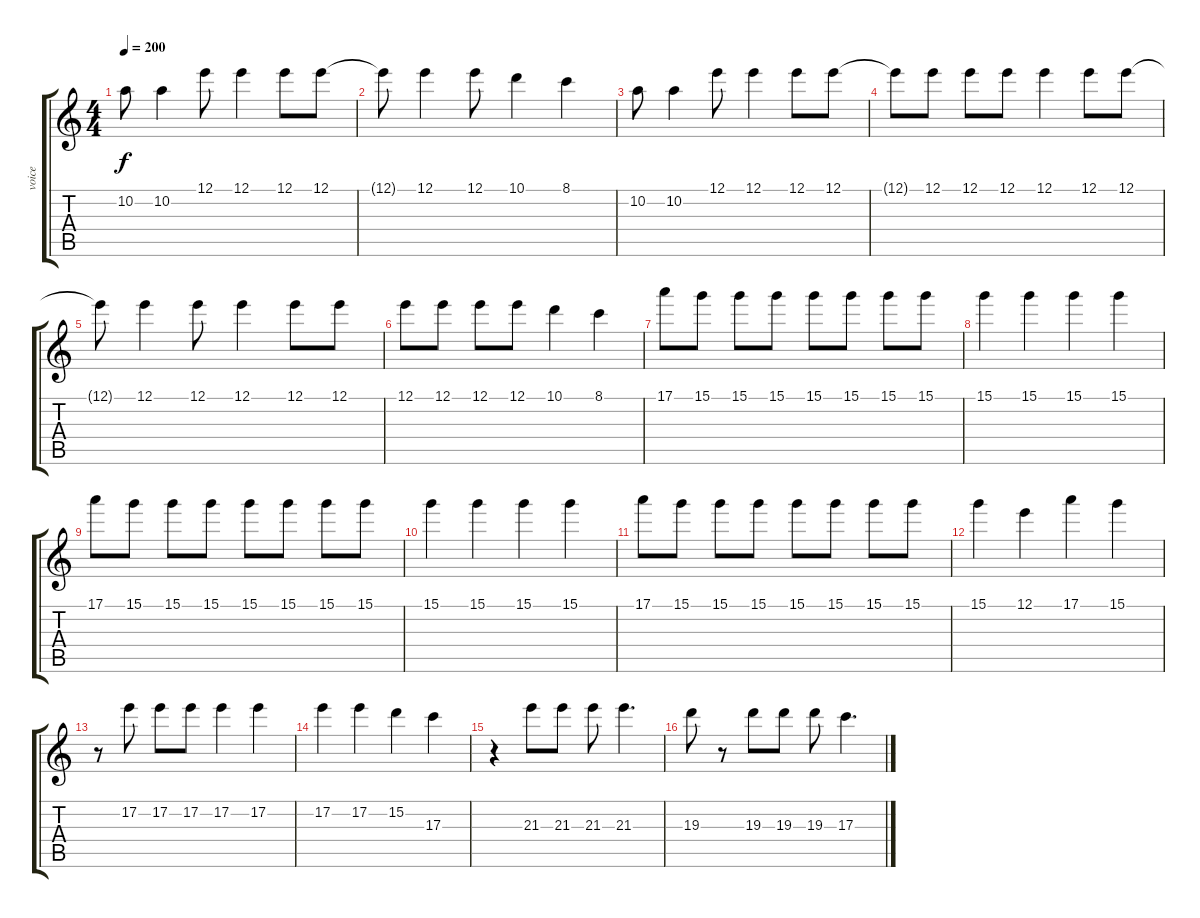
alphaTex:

\track ("voice" "voice") {instrument overdrivenguitar}
\staff {score tabs}
\tuning (E4 B3 G3 D3 A2 E2) {hide}
\ts (4 4)
\tempo 200
\clef g2
\ks c
10.2.8{dy f} 10.2.4 12.1.8 12.1.4 12.1.8 12.1.8 |
12.1{t}.8 12.1.4 12.1.8 10.1.4 8.1.4 |
10.2.8 10.2.4 12.1.8 12.1.4 12.1.8 12.1.8 |
12.1{t}.8 12.1.8 12.1.8 12.1.8 12.1.4 12.1.8 12.1.8 |
12.1{t}.8 12.1.4 12.1.8 12.1.4 12.1.8 12.1.8 |
12.1.8 12.1.8 12.1.8 12.1.8 10.1.4 8.1.4 |
17.1.8 15.1.8 15.1.8 15.1.8 15.1.8 15.1.8 15.1.8 15.1.8 |
15.1.4 15.1.4 15.1.4 15.1.4 |
17.1.8 15.1.8 15.1.8 15.1.8 15.1.8 15.1.8 15.1.8 15.1.8 |
15.1.4 15.1.4 15.1.4 15.1.4 |
17.1.8 15.1.8 15.1.8 15.1.8 15.1.8 15.1.8 15.1.8 15.1.8 |
15.1.4 12.1.4 17.1.4 15.1.4 |
r.8 17.2.8 17.2.8 17.2.8 17.2.4 17.2.4 |
17.2.4 17.2.4 15.2.4 17.3.4 |
r.4 21.3.8 21.3.8 21.3.8 21.3.4{d} |
19.3.8 r.8 19.3.8 19.3.8 19.3.8 17.3.4{d}
